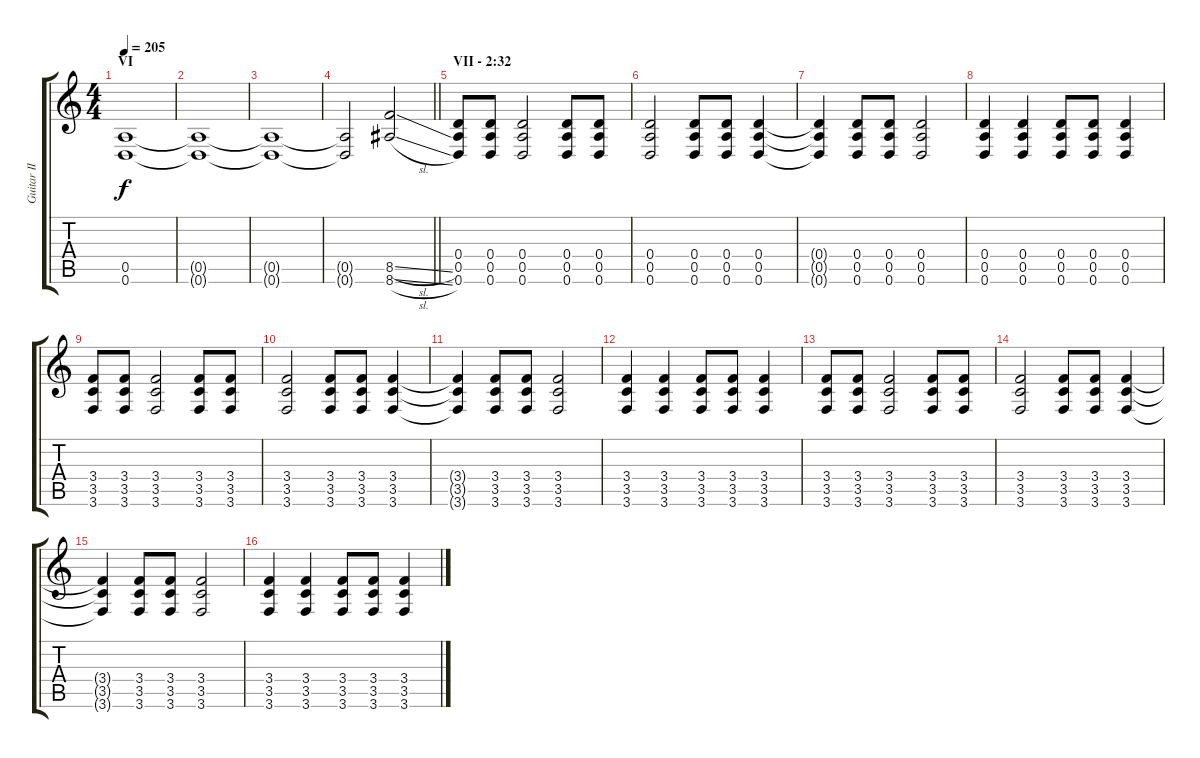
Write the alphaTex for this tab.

\track ("Guitar II - Distrotion [Rythm]" "Guitar II ") {instrument distortionguitar}
\staff {score tabs}
\tuning (E4 B3 G3 D3 A2 D2) {hide}
\ts (4 4)
\section ("" "VI")
\tempo 205
\clef g2
\ks c
(0.5 0.6).1{dy f} |
(0.5{t} 0.6{t}).1 |
(0.5{t} 0.6{t}).1 |
\barLineRight lightlight
(0.5{t} 0.6{t}).2 (8.5{sl} 8.6{sl}).2 |
\section ("" "VII - 2:32")
(0.4 0.5 0.6).8 (0.4 0.5 0.6).8 (0.4 0.5 0.6).2 (0.4 0.5 0.6).8 (0.4 0.5 0.6).8 |
(0.4 0.5 0.6).2 (0.4 0.5 0.6).8 (0.4 0.5 0.6).8 (0.4 0.5 0.6).4 |
(0.4{t} 0.5{t} 0.6{t}).4 (0.4 0.5 0.6).8 (0.4 0.5 0.6).8 (0.4 0.5 0.6).2 |
(0.4 0.5 0.6).4 (0.4 0.5 0.6).4 (0.4 0.5 0.6).8 (0.4 0.5 0.6).8 (0.4 0.5 0.6).4 |
(3.4 3.5 3.6).8 (3.4 3.5 3.6).8 (3.4 3.5 3.6).2 (3.4 3.5 3.6).8 (3.4 3.5 3.6).8 |
(3.4 3.5 3.6).2 (3.4 3.5 3.6).8 (3.4 3.5 3.6).8 (3.4 3.5 3.6).4 |
(3.4{t} 3.5{t} 3.6{t}).4 (3.4 3.5 3.6).8 (3.4 3.5 3.6).8 (3.4 3.5 3.6).2 |
(3.4 3.5 3.6).4 (3.4 3.5 3.6).4 (3.4 3.5 3.6).8 (3.4 3.5 3.6).8 (3.4 3.5 3.6).4 |
(3.4 3.5 3.6).8 (3.4 3.5 3.6).8 (3.4 3.5 3.6).2 (3.4 3.5 3.6).8 (3.4 3.5 3.6).8 |
(3.4 3.5 3.6).2 (3.4 3.5 3.6).8 (3.4 3.5 3.6).8 (3.4 3.5 3.6).4 |
(3.4{t} 3.5{t} 3.6{t}).4 (3.4 3.5 3.6).8 (3.4 3.5 3.6).8 (3.4 3.5 3.6).2 |
(3.4 3.5 3.6).4 (3.4 3.5 3.6).4 (3.4 3.5 3.6).8 (3.4 3.5 3.6).8 (3.4 3.5 3.6).4
